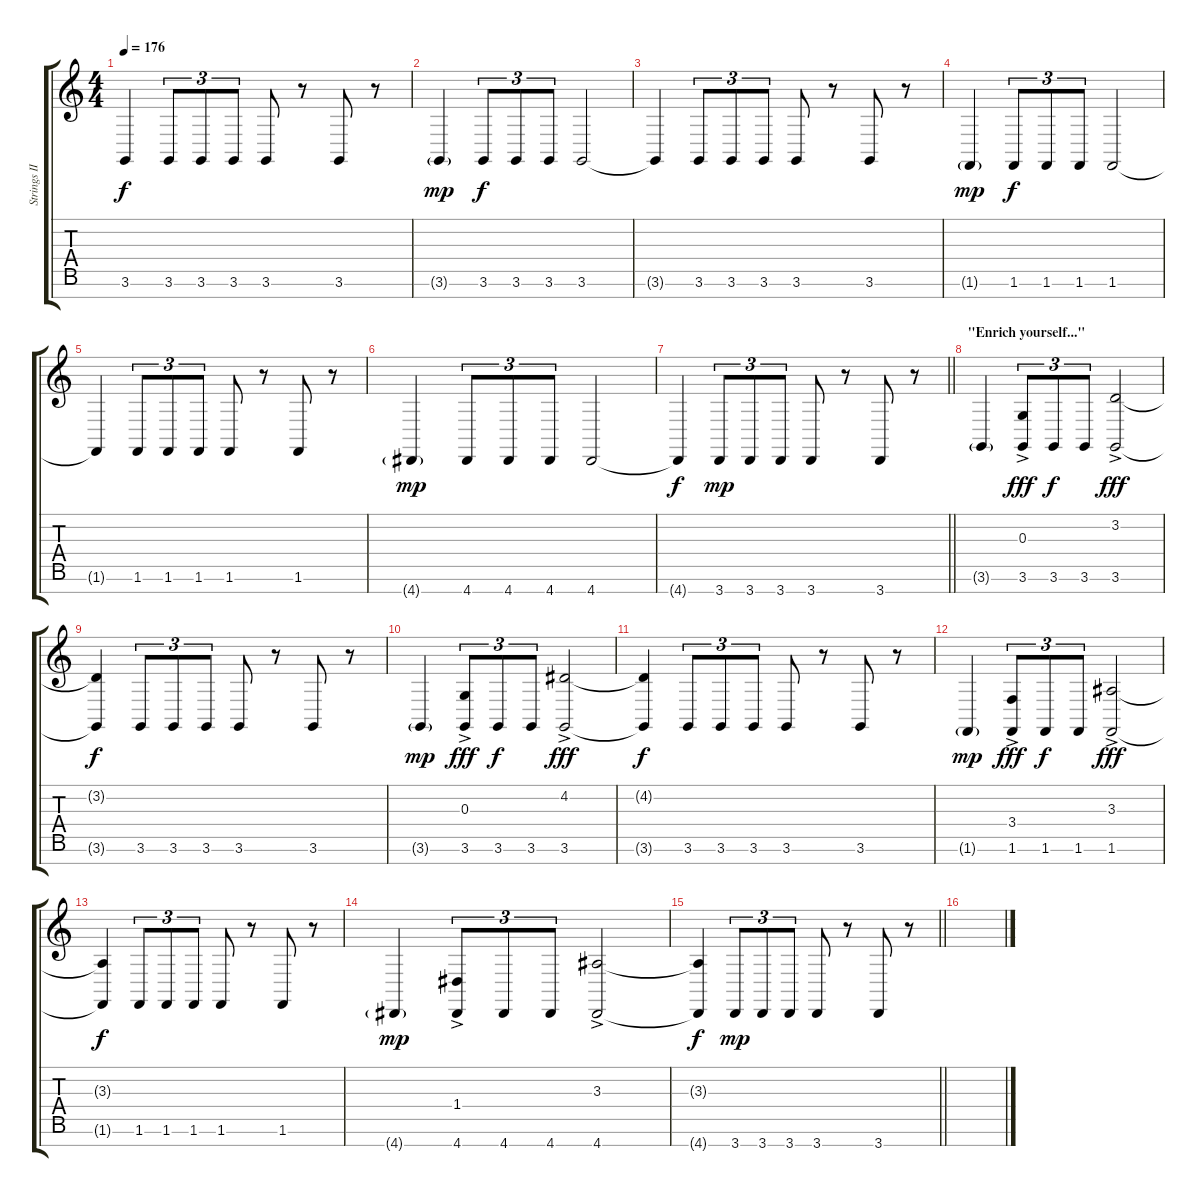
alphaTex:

\track ("Strings II" "Strings II") {instrument stringensemble1}
\staff {score tabs}
\tuning (E4 B3 G3 D3 A2 E2 B1) {hide}
\ts (4 4)
\tempo 176
\clef g2
\ks c
3.6{t}.4{dy f} 3.6.8{tu (3 2)} 3.6.8{tu (3 2)} 3.6.8{tu (3 2)} 3.6.8 r.8 3.6.8 r.8 |
3.6{g}.4{dy mp} 3.6.8{tu (3 2) dy f} 3.6.8{tu (3 2)} 3.6.8{tu (3 2)} 3.6.2 |
3.6{t}.4 3.6.8{tu (3 2)} 3.6.8{tu (3 2)} 3.6.8{tu (3 2)} 3.6.8 r.8 3.6.8 r.8 |
1.6{g}.4{dy mp} 1.6.8{tu (3 2) dy f} 1.6.8{tu (3 2)} 1.6.8{tu (3 2)} 1.6.2 |
1.6{t}.4 1.6.8{tu (3 2)} 1.6.8{tu (3 2)} 1.6.8{tu (3 2)} 1.6.8 r.8 1.6.8 r.8 |
4.7{g}.4{dy mp} 4.7.8{tu (3 2)} 4.7.8{tu (3 2)} 4.7.8{tu (3 2)} 4.7.2 |
\barLineRight lightlight
4.7{t}.4{dy f} 3.7.8{tu (3 2) dy mp} 3.7.8{tu (3 2)} 3.7.8{tu (3 2)} 3.7.8 r.8 3.7.8 r.8 |
\section ("" "\"Enrich yourself...\"")
3.6{g}.4 (0.3{ac} 3.6).8{tu (3 2) dy fff} 3.6.8{tu (3 2) dy f} 3.6.8{tu (3 2)} (3.2{ac} 3.6).2{dy fff} |
(3.2{t} 3.6{t}).4{dy f} 3.6.8{tu (3 2)} 3.6.8{tu (3 2)} 3.6.8{tu (3 2)} 3.6.8 r.8 3.6.8 r.8 |
3.6{g}.4{dy mp} (0.3{ac} 3.6).8{tu (3 2) dy fff} 3.6.8{tu (3 2) dy f} 3.6.8{tu (3 2)} (4.2{ac} 3.6).2{dy fff} |
(4.2{t} 3.6{t}).4{dy f} 3.6.8{tu (3 2)} 3.6.8{tu (3 2)} 3.6.8{tu (3 2)} 3.6.8 r.8 3.6.8 r.8 |
1.6{g}.4{dy mp} (3.4{ac} 1.6).8{tu (3 2) dy fff} 1.6.8{tu (3 2) dy f} 1.6.8{tu (3 2)} (3.3{ac} 1.6).2{dy fff} |
(3.3{t} 1.6{t}).4{dy f} 1.6.8{tu (3 2)} 1.6.8{tu (3 2)} 1.6.8{tu (3 2)} 1.6.8 r.8 1.6.8 r.8 |
4.7{g}.4{dy mp} (1.4{ac} 4.7).8{tu (3 2)} 4.7.8{tu (3 2)} 4.7.8{tu (3 2)} (3.3{ac} 4.7).2 |
\barLineRight lightlight
(3.3{t} 4.7{t}).4{dy f} 3.7.8{tu (3 2) dy mp} 3.7.8{tu (3 2)} 3.7.8{tu (3 2)} 3.7.8 r.8 3.7.8 r.8 |
\section ("" "")
